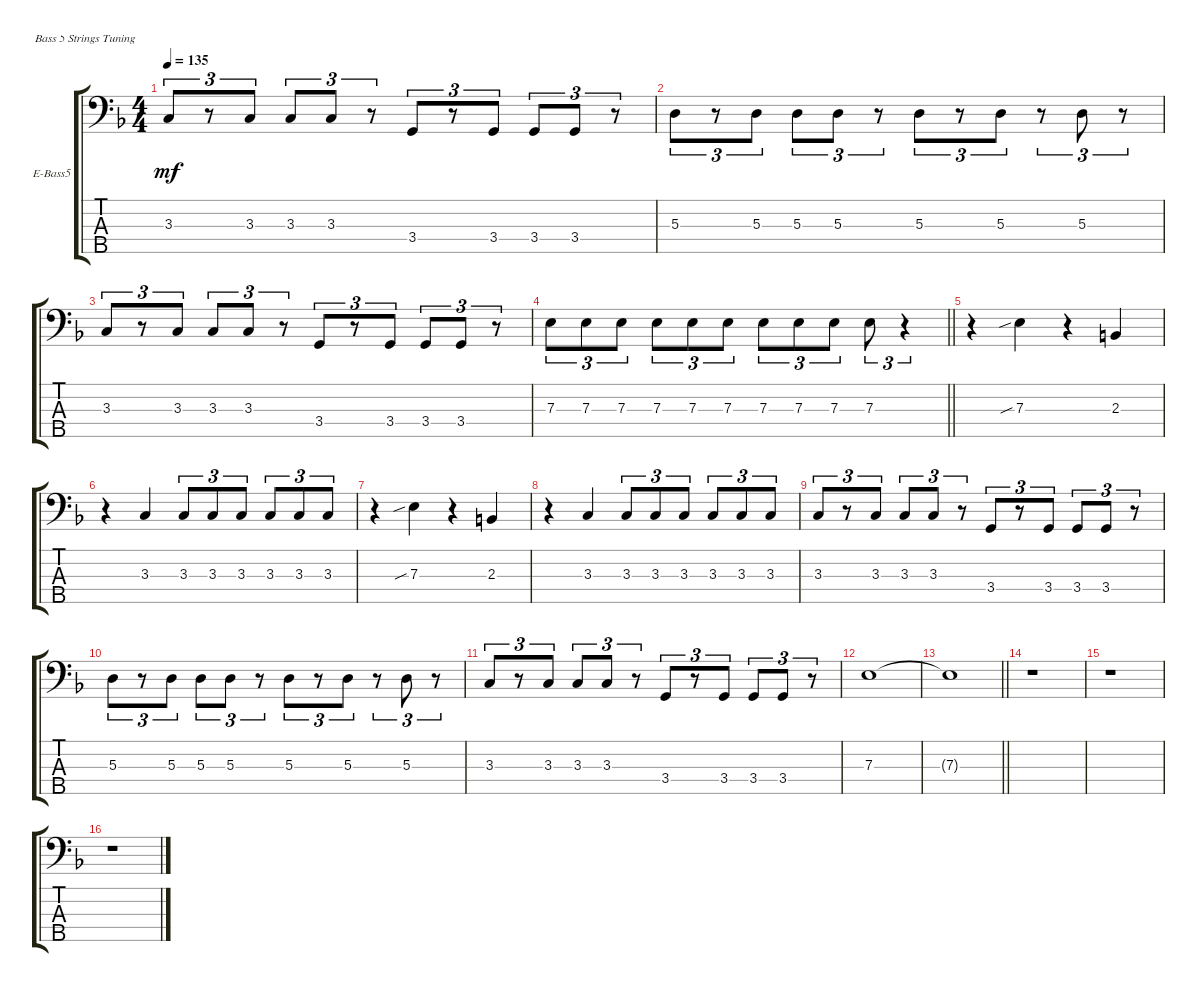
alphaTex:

\bracketExtendMode groupsimilarinstruments
\firstSystemTrackNameOrientation horizontal
\otherSystemsTrackNameOrientation horizontal
\track ("bass (Andrey Stefnuk)" "E-Bass5") {instrument electricbassfinger}
\staff {score tabs}
\tuning (G2 D2 A1 E1 B0)
\ts (4 4)
\tempo 135
\clef f4
\ks dminor
3.3.8{tu (3 2) dy mf} r.8{tu (3 2)} 3.3.8{tu (3 2)} 3.3.8{tu (3 2)} 3.3.8{tu (3 2)} r.8{tu (3 2)} 3.4.8{tu (3 2)} r.8{tu (3 2)} 3.4.8{tu (3 2)} 3.4.8{tu (3 2)} 3.4.8{tu (3 2)} r.8{tu (3 2)} |
5.3.8{tu (3 2)} r.8{tu (3 2)} 5.3.8{tu (3 2)} 5.3.8{tu (3 2)} 5.3.8{tu (3 2)} r.8{tu (3 2)} 5.3.8{tu (3 2)} r.8{tu (3 2)} 5.3.8{tu (3 2)} r.8{tu (3 2)} 5.3.8{tu (3 2)} r.8{tu (3 2)} |
3.3.8{tu (3 2)} r.8{tu (3 2)} 3.3.8{tu (3 2)} 3.3.8{tu (3 2)} 3.3.8{tu (3 2)} r.8{tu (3 2)} 3.4.8{tu (3 2)} r.8{tu (3 2)} 3.4.8{tu (3 2)} 3.4.8{tu (3 2)} 3.4.8{tu (3 2)} r.8{tu (3 2)} |
\barLineRight lightlight
7.3.8{tu (3 2)} 7.3.8{tu (3 2)} 7.3.8{tu (3 2)} 7.3.8{tu (3 2)} 7.3.8{tu (3 2)} 7.3.8{tu (3 2)} 7.3.8{tu (3 2)} 7.3.8{tu (3 2)} 7.3.8{tu (3 2)} 7.3.8{tu (3 2)} r.4{tu (3 2)} |
r.4 7.3{sib}.4 r.4 2.3.4 |
r.4 3.3.4 3.3.8{tu (3 2)} 3.3.8{tu (3 2)} 3.3.8{tu (3 2)} 3.3.8{tu (3 2)} 3.3.8{tu (3 2)} 3.3.8{tu (3 2)} |
r.4 7.3{sib}.4 r.4 2.3.4 |
r.4 3.3.4 3.3.8{tu (3 2)} 3.3.8{tu (3 2)} 3.3.8{tu (3 2)} 3.3.8{tu (3 2)} 3.3.8{tu (3 2)} 3.3.8{tu (3 2)} |
3.3.8{tu (3 2)} r.8{tu (3 2)} 3.3.8{tu (3 2)} 3.3.8{tu (3 2)} 3.3.8{tu (3 2)} r.8{tu (3 2)} 3.4.8{tu (3 2)} r.8{tu (3 2)} 3.4.8{tu (3 2)} 3.4.8{tu (3 2)} 3.4.8{tu (3 2)} r.8{tu (3 2)} |
5.3.8{tu (3 2)} r.8{tu (3 2)} 5.3.8{tu (3 2)} 5.3.8{tu (3 2)} 5.3.8{tu (3 2)} r.8{tu (3 2)} 5.3.8{tu (3 2)} r.8{tu (3 2)} 5.3.8{tu (3 2)} r.8{tu (3 2)} 5.3.8{tu (3 2)} r.8{tu (3 2)} |
3.3.8{tu (3 2)} r.8{tu (3 2)} 3.3.8{tu (3 2)} 3.3.8{tu (3 2)} 3.3.8{tu (3 2)} r.8{tu (3 2)} 3.4.8{tu (3 2)} r.8{tu (3 2)} 3.4.8{tu (3 2)} 3.4.8{tu (3 2)} 3.4.8{tu (3 2)} r.8{tu (3 2)} |
7.3.1 |
\barLineRight lightlight
7.3{t}.1 |
\section ("" "")
r.1 |
r.1 |
r.1
